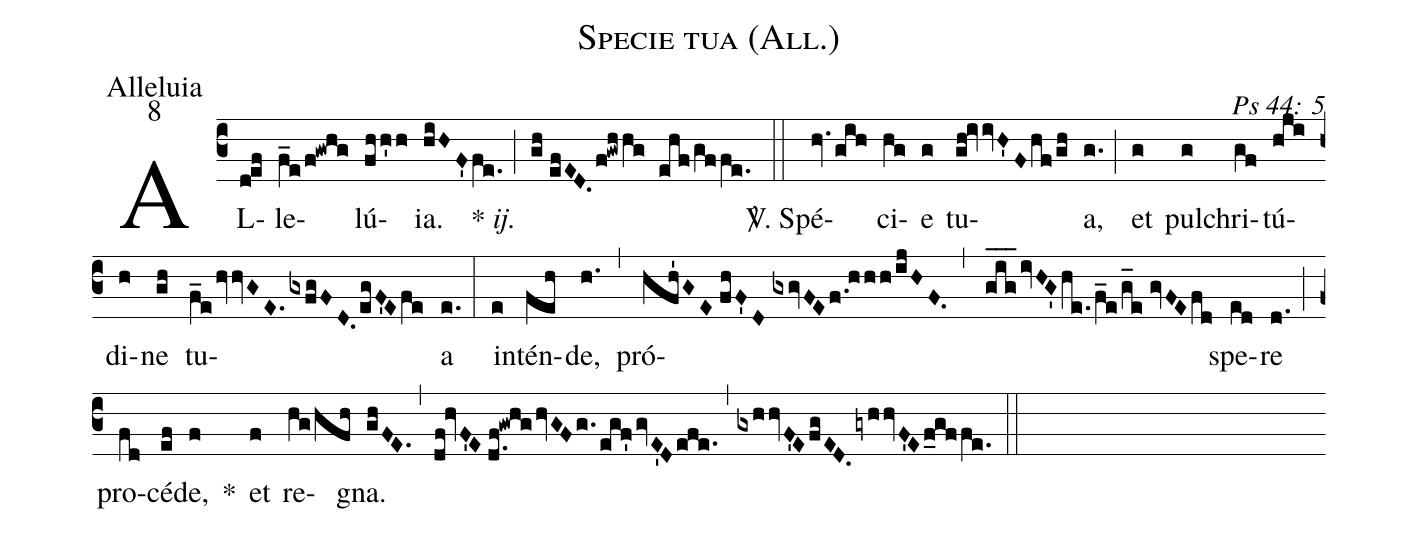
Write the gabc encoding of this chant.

name: Specie tua (All.);
office-part: Alleluia;
mode: 8;
commentary: Ps 44: 5;
%%
(c3) AL(d!ef)le(f_e/f!gwhg)lú(fhh'h)ia.(hiHF'fe.) {*} <i>ij.</i>(;) (gh//efED.f!gwhhg ehf/gffe.) (::)
<sp>V/</sp>. Spé(hv.gih)ci(hg)e(g) tu(gh!ivvH'Fhf/gh)a,(g.) (;) et(g) pul(g)chri(gf)tú(hji)di(h)ne(gh) tu(f_ehvvGE.gxfgFD./egF'Efe)a(e.) (:)
in(e)tén(feh)de,(h.) (,) pró(hfh'GE//fhF'D//gxgvFEf.!hhh/ijHF.,gig___ivHG'he./f_e/g_e//gvFEfd)spe(ed)re(d.) (;) pro(fd)cé(ef)de,(f) *() et(f) re(hg/hfh)gna.(ghFE.) (,) (df!hvF'E//d.f!gwhghvGFg./egf'gvE'Defe.) (,) (gxhhvF'EfgED.gyhhvF'Ef_gffe.) (::)
